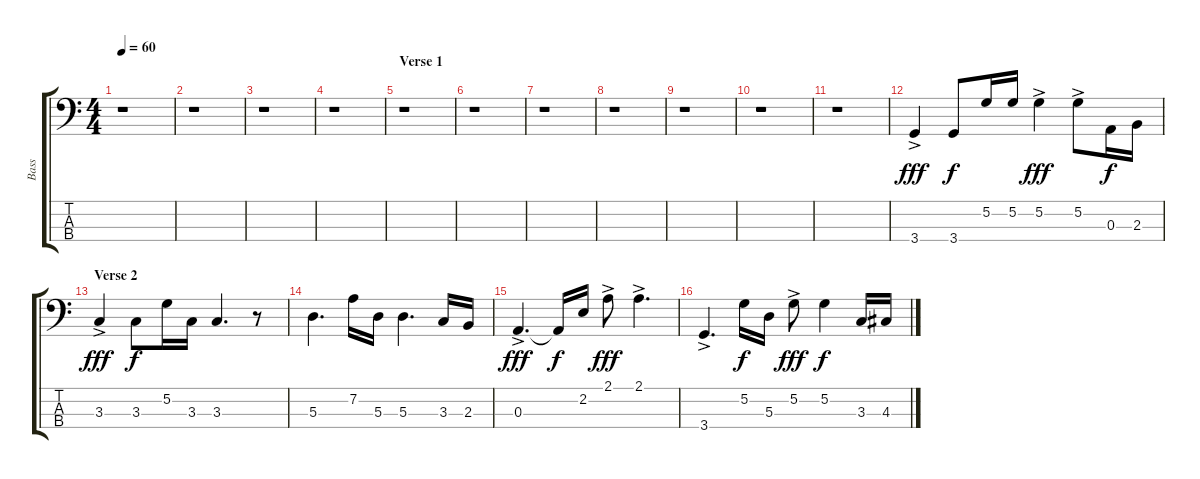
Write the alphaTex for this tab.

\track ("Bass" "Bass") {instrument electricbasspick}
\staff {score tabs}
\tuning (G2 D2 A1 E1) {hide}
\ts (4 4)
\tempo 60
\clef f4
\ks c
r.1{dy fff} |
r.1 |
r.1 |
r.1 |
\section ("" "Verse 1")
r.1 |
r.1 |
r.1 |
r.1 |
r.1 |
r.1 |
r.1 |
3.4{ac}.4 3.4.8{dy f} 5.2.16 5.2.16 5.2{ac}.4{dy fff} 5.2{ac}.8 0.3.16{dy f} 2.3.16 |
\section ("" "Verse 2")
3.3{ac}.4{dy fff} 3.3.8{dy f} 5.2.16 3.3.16 3.3.4{d} r.8 |
5.3.4{d} 7.2.16 5.3.16 5.3.4{d} 3.3.16 2.3.16 |
0.3{ac}.4{d dy fff} 0.3{t}.16{dy f} 2.2.16 2.1{ac}.8{dy fff} 2.1{ac}.4{d} |
3.4{ac}.4{d} 5.2.16{dy f} 5.3.16 5.2{ac}.8{dy fff} 5.2.4{dy f} 3.3.16 4.3.16
